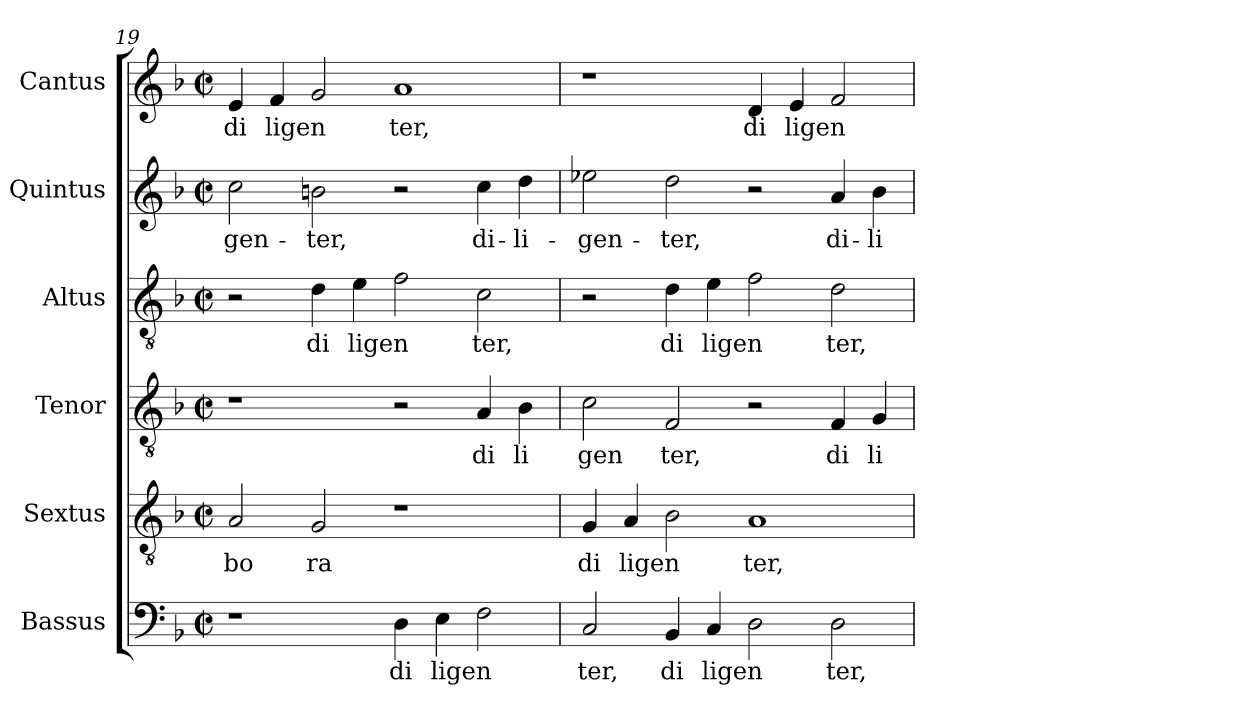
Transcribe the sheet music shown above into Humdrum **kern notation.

**kern	**text	**kern	**text	**kern	**text	**kern	**text	**kern	**text	**kern	**text
*part6	*part6	*part5	*part5	*part4	*part4	*part3	*part3	*part2	*part2	*part1	*part1
*staff6	*staff6	*staff5	*staff5	*staff4	*staff4	*staff3	*staff3	*staff2	*staff2	*staff1	*staff1
*I"Bassus	*	*I"Sextus	*	*I"Tenor	*	*I"Altus	*	*I"Quintus	*	*I"Cantus	*
!!LO:PB:g=z
*clefF4	*	*clefGv2	*	*clefGv2	*	*clefGv2	*	*clefG2	*	*clefG2	*
*k[b-]	*	*k[b-]	*	*k[b-]	*	*k[b-]	*	*k[b-]	*	*k[b-]	*
*F:	*	*F:	*	*F:	*	*F:	*	*F:	*	*F:	*
*M2/2	*	*M2/2	*	*M2/2	*	*M2/2	*	*M2/2	*	*M2/2	*
*met(c|)	*	*met(c|)	*	*met(c|)	*	*met(c|)	*	*met(c|)	*	*met(c|)	*
=19	=19	=19	=19	=19	=19	=19	=19	=19	=19	=19	=19
!	!	!	!LO:LY:b:cj	!	!	!	!	!	!LO:LY:b:cj	!	!LO:LY:b:cj
1r	.	2A/	bo	1r	.	2r	.	2cc\	gen-	4e/	di
!	!	!	!	!	!	!	!	!	!	!	!LO:LY:b
.	.	.	.	.	.	.	.	.	.	4f/	ligen
!	!	!	!LO:LY:b:cj	!	!	!	!LO:LY:b:cj	!	!LO:LY:b:cj	!	!
.	.	2G/	ra	.	.	4d\	di	2bn\	-ter,	2g/	.
!	!	!	!	!	!	!	!LO:LY:b	!	!	!	!
.	.	.	.	.	.	4e\	ligen	.	.	.	.
!	!LO:LY:b:cj	!	!	!	!	!	!	!	!	!	!LO:LY:b:cj
4D\	di	1r	.	2r	.	2f\	.	2r	.	1a	ter,
!	!LO:LY:b	!	!	!	!	!	!	!	!	!	!
4E\	ligen	.	.	.	.	.	.	.	.	.	.
!	!	!	!	!	!LO:LY:b:cj	!	!LO:LY:b:cj	!	!LO:LY:b:cj	!	!
2F\	.	.	.	4A/	di	2c\	ter,	4cc\	di-	.	.
!	!	!	!	!	!LO:LY:b:cj	!	!	!	!LO:LY:b:cj	!	!
.	.	.	.	4B-\	li	.	.	4dd\	-li-	.	.
=20	=20	=20	=20	=20	=20	=20	=20	=20	=20	=20	=20
!	!LO:LY:b:cj	!	!LO:LY:b:cj	!	!LO:LY:b:cj	!	!	!	!LO:LY:b:cj	!	!
2C/	ter,	4G/	di	2c\	gen	2r	.	2ee-X\	-gen-	1r	.
!	!	!	!LO:LY:b	!	!	!	!	!	!	!	!
.	.	4A/	ligen	.	.	.	.	.	.	.	.
!	!LO:LY:b:cj	!	!	!	!LO:LY:b:cj	!	!LO:LY:b:cj	!	!LO:LY:b:cj	!	!
4BB-/	di	2B-\	.	2F/	ter,	4d\	di	2dd\	-ter,	.	.
!	!LO:LY:b	!	!	!	!	!	!LO:LY:b	!	!	!	!
4C/	ligen	.	.	.	.	4e\	ligen	.	.	.	.
!	!	!	!LO:LY:b:cj	!	!	!	!	!	!	!	!LO:LY:b:cj
2D\	.	1A	ter,	2r	.	2f\	.	2r	.	4d/	di
!	!	!	!	!	!	!	!	!	!	!	!LO:LY:b
.	.	.	.	.	.	.	.	.	.	4e/	ligen
!	!LO:LY:b:cj	!	!	!	!LO:LY:b:cj	!	!LO:LY:b:cj	!	!LO:LY:b:cj	!	!
2D\	ter,	.	.	4F/	di	2d\	ter,	4a/	di-	2f/	.
!	!	!	!	!	!LO:LY:b:cj	!	!	!	!LO:LY:b:cj	!	!
.	.	.	.	4G/	li	.	.	4b-\	-li-	.	.
=	=	=	=	=	=	=	=	=	=	=	=
*-	*-	*-	*-	*-	*-	*-	*-	*-	*-	*-	*-
